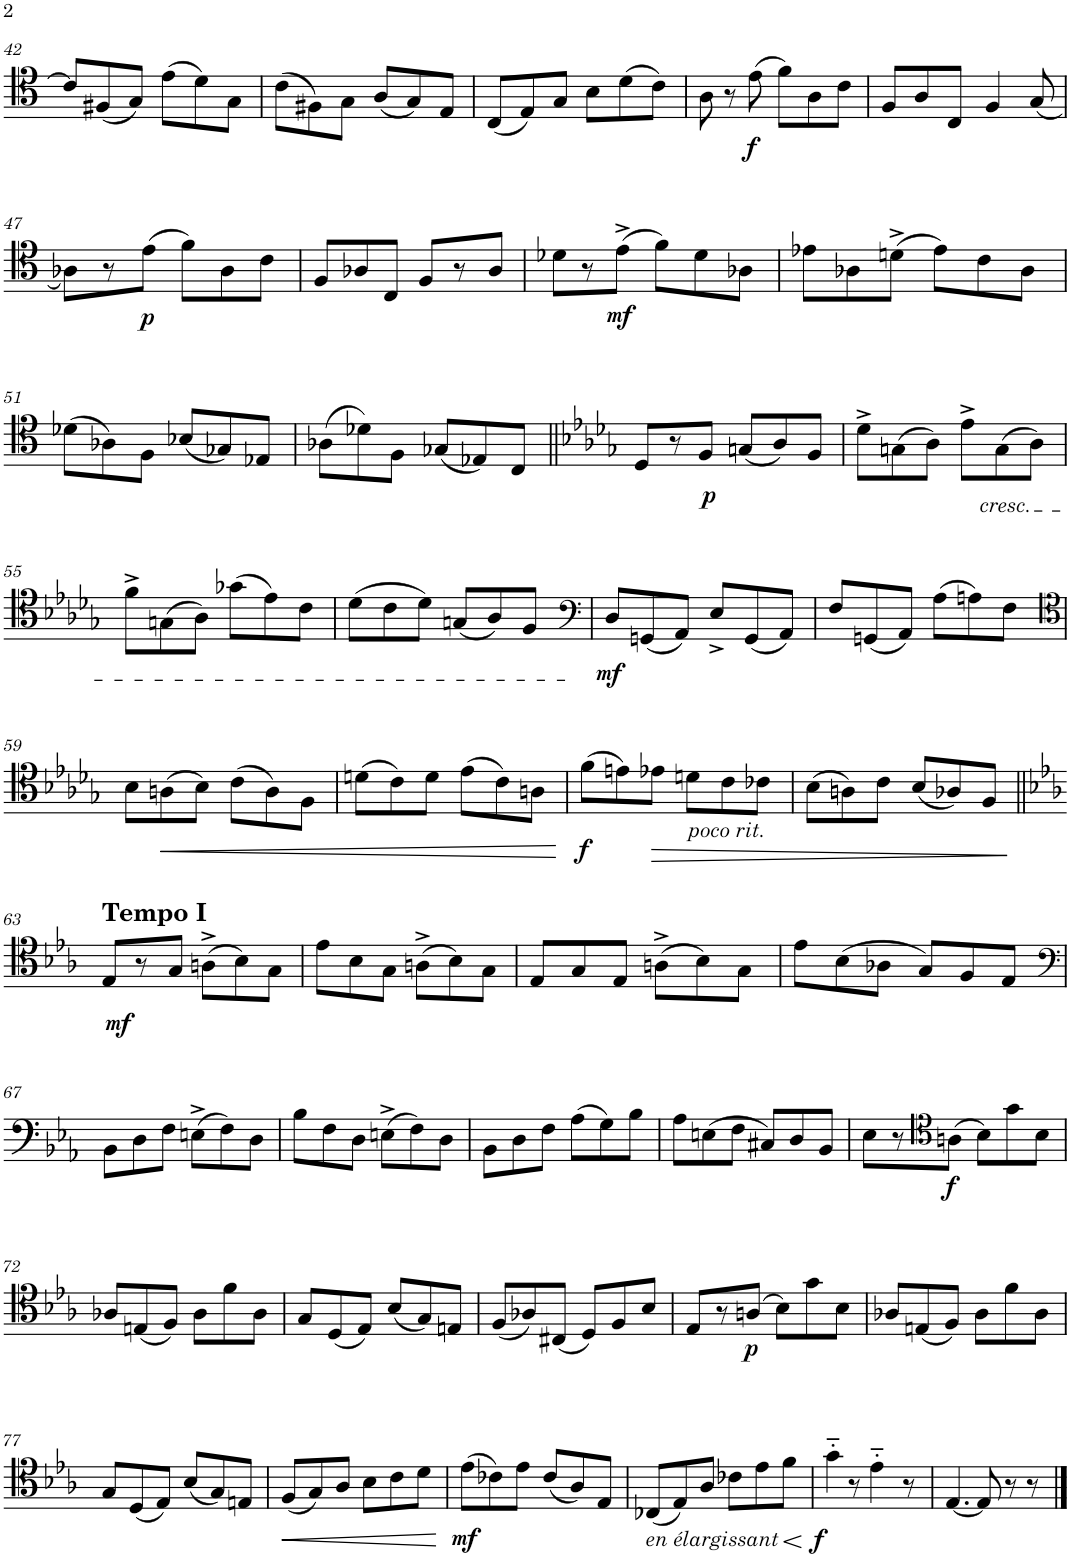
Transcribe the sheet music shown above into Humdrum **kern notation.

**kern	**dynam
*part1	*part1
*staff1	*staff1
*I"Trombone	*
*I'Tbn.	*
!!LO:PB:g=z
*clefC4	*
*k[]	*
*M6/8	*
=42	=42
8c/L]	.
(8F#X/	.
8G/J)	.
(8e\L	.
8d\)	.
8G\J	.
=43	=43
(8c\L	.
8F#X\)	.
8G\J	.
(8A/L	.
8G/)	.
8E/J	.
=44	=44
(8C/L	.
8E/)	.
8G/J	.
8B\L	.
(8d\	.
8c\J)	.
=45	=45
8A\	.
8r	.
!	!LO:DY:b
(8e\	f
8f\L)	.
8A\	.
8c\J	.
=46	=46
8F/L	.
8A/	.
8C/J	.
4F/	.
(<8G/	.
!!LO:LB:g=z
=47	=47
8A-X\L)	.
8r	.
!	!LO:DY:b
(8e\J	p
8f\L)	.
8A-\	.
8c\J	.
=48	=48
8F/L	.
8A-X/	.
8C/J	.
8F/L	.
8r	.
8A-/J	.
=49	=49
8d-X\L	.
8r	.
!	!LO:DY:b
(8e^\J	mf
8f\L)	.
8d-\	.
8A-X\J	.
=50	=50
8e-X\L	.
8A-X\	.
(8dn^\J	.
8e-\L)	.
8c\	.
8A-\J	.
!!LO:LB:g=z
=51	=51
(8d-X\L	.
8A-X\)	.
8F\J	.
(8B-X/L	.
8G-X/)	.
8E-X/J	.
=52	=52
(8A-X\L	.
8d-X\)	.
8F\J	.
(8G-X/L	.
8E-X/)	.
8C/J	.
=53||	=53||
*k[b-e-a-d-g-]	*
8D-/L	.
8r	.
!	!LO:DY:b
8F/J	p
(8Gn/L	.
8A-/)	.
8F/J	.
=54	=54
8d-^\L	.
(8Gn\	.
8A-\J)	.
8e-^\L	.
!LO:TX:b:i:t=cresc.	!
(8G\	.
8A-\J)	.
!!LO:LB:g=z
=55	=55
8f^\L	.
(8Gn\	.
8A-\J)	.
(8g-X\L	.
8e-\)	.
8c\J	.
=56	=56
(8d-\L	.
8c\	.
8d-\J)	.
(8Gn/L	.
8A-/)	.
8F/J	.
=57	=57
*clefF4	*
!	!LO:DY:b
8D-/L	mf
(8GGn/	.
8AA-/J)	.
8E-^/L	.
(8GG/	.
8AA-/J)	.
=58	=58
8F/L	.
(8GGn/	.
8AA-/J)	.
(8A-\L	.
8An\)	.
8F\J	.
!!LO:LB:g=z
=59	=59
*clefC4	*
8B-\L	.
!	!LO:HP:b
(8An\	<
8B-\J)	.
(8c\L	.
8A\)	.
8F\J	.
=60	=60
(8dn\L	.
8c\)	.
8d\J	.
(8e-\L	.
8c\)	.
8An\J	.
.	[
=61	=61
!	!LO:DY:b
(8f\L	f
8en\)	.
!	!LO:HP:b
8e-X\J	>
!LO:TX:b:i:t=poco rit.	!
8dn\L	.
8c\	.
8c-X\J	.
=62	=62
(8B-\L	.
8An\)	.
8c\J	.
(8B-/L	.
8A-X/)	.
8F/J	.
.	]
!!LO:LB:g=z
=63||	=63||
*k[b-e-a-]	*
!LO:TX:a:B:t=Tempo I	!
8E-/L	.
!	!LO:DY:b
8r	mf
8G/J	.
(8An^\L	.
8B-\)	.
8G\J	.
=64	=64
8e-\L	.
8B-\	.
8G\J	.
(8An^\L	.
8B-\)	.
8G\J	.
=65	=65
8E-/L	.
8G/	.
8E-/J	.
(8An^\L	.
8B-\)	.
8G\J	.
=66	=66
8e-\L	.
(8B-\	.
8A-X\J	.
8G/L)	.
8F/	.
8E-/J	.
!!LO:LB:g=z
=67	=67
*clefF4	*
8BB-\L	.
8D\	.
8F\J	.
(8En^\L	.
8F\)	.
8D\J	.
=68	=68
8B-\L	.
8F\	.
8D\J	.
(8En^\L	.
8F\)	.
8D\J	.
=69	=69
8BB-\L	.
8D\	.
8F\J	.
(8A-\L	.
8G\)	.
8B-\J	.
=70	=70
8A-\L	.
(8En\	.
8F\J	.
8C#X/L)	.
8D/	.
8BB-/J	.
=71	=71
8E-\L	.
8r	.
*clefC4	*
!	!LO:DY:b
(8An\J	f
8B-\L)	.
8g\	.
8B-\J	.
!!LO:LB:g=z
=72	=72
8A-X/L	.
(8En/	.
8F/J)	.
8A-\L	.
8f\	.
8A-\J	.
=73	=73
8G/L	.
(8D/	.
8E-/J)	.
(8B-/L	.
8G/)	.
8En/J	.
=74	=74
(8F/L	.
8A-X/)	.
(8C#X/J	.
8D/L)	.
8F/	.
8B-/J	.
=75	=75
8E-/L	.
8r	.
!	!LO:DY:b
(8An/J	p
8B-\L)	.
8g\	.
8B-\J	.
=76	=76
8A-X/L	.
(8En/	.
8F/J)	.
8A-\L	.
8f\	.
8A-\J	.
!!LO:LB:g=z
=77	=77
8G/L	.
(8D/	.
8E-/J)	.
(8B-/L	.
8G/)	.
8En/J	.
=78	=78
!	!LO:HP:b
(8F/L	<
8G/)	.
8A-/J	.
8B-\L	.
8c\	.
8d\J	.
.	[
=79	=79
!	!LO:DY:b
(8e-\L	mf
8c-X\)	.
8e-\J	.
(8c-/L	.
8A-/)	.
8E-/J	.
=80	=80
!LO:TX:b:i:t=en élargissant	!
!	!LO:HP:b
(8C-X/L	<
8E-/)	.
8A-/J	.
8c-X\L	.
8e-\	.
8f\J	.
.	[
=81	=81
!	!LO:DY:b
4g'~\	f
8r	.
4e-'~\	.
8r	.
=82	=82
[4.E-/	.
8E-/]	.
8r	.
8r	.
==	==
*-	*-
